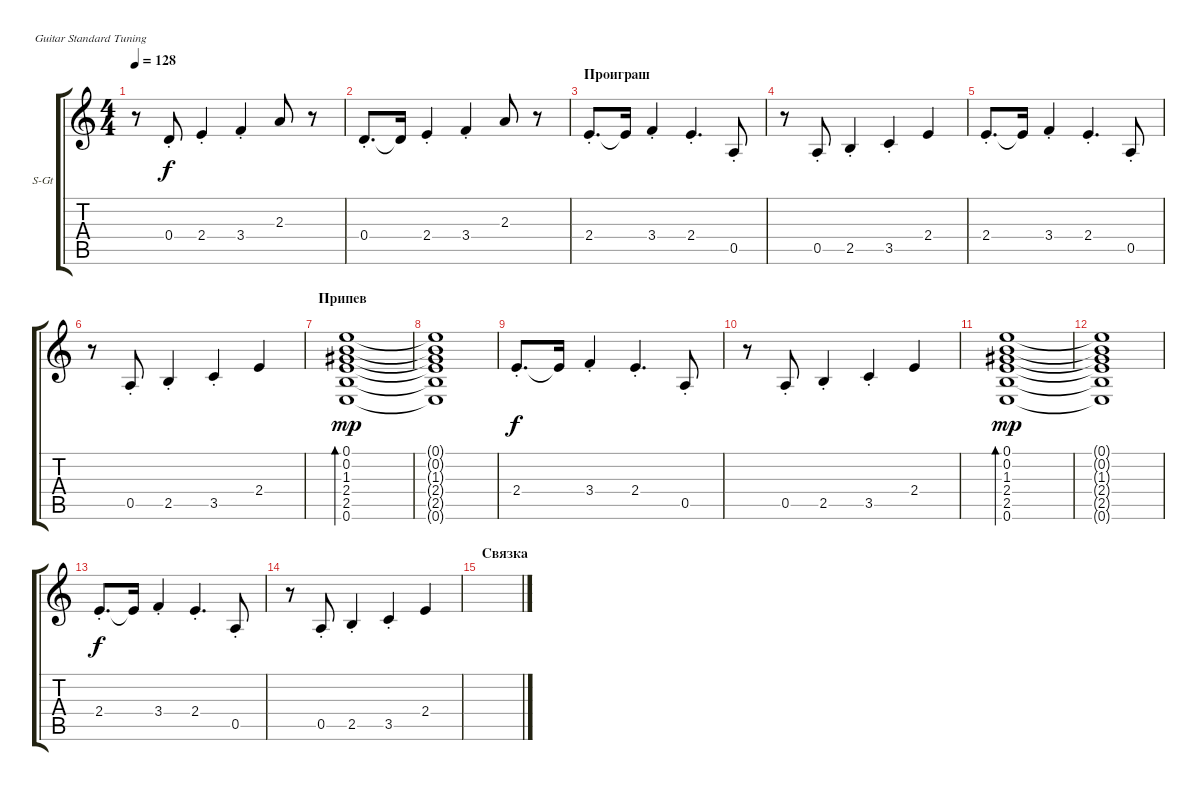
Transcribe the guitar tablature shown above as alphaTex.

\defaultSystemsLayout 4
\bracketExtendMode groupsimilarinstruments
\firstSystemTrackNameOrientation horizontal
\otherSystemsTrackNameOrientation horizontal
\track ("В. Бутусов (гитара)" "S-Gt") {instrument acousticguitarsteel}
\staff {score tabs}
\tuning (E4 B3 G3 D3 A2 E2)
\ts (4 4)
\tempo 128
\clef g2
\ks c
r.8{dy f} 0.4{st}.8 2.4{st}.4 3.4{st}.4 2.3.8 r.8 |
0.4{st}.8{d} 0.4{t}.16 2.4{st}.4 3.4{st}.4 2.3.8 r.8 |
\section ("" "Проиграш")
2.4{st}.8{d} 2.4{t}.16 3.4{st}.4 2.4{st}.4{d} 0.5{st}.8 |
r.8 0.5{st}.8 2.5{st}.4 3.5{st}.4 2.4.4 |
2.4{st}.8{d} 2.4{t}.16 3.4{st}.4 2.4{st}.4{d} 0.5{st}.8 |
r.8 0.5{st}.8 2.5{st}.4 3.5{st}.4 2.4.4 |
\section ("" "Припев")
(0.6 2.5 2.4 1.3 0.2 0.1).1{bd 82 dy mp} |
(0.6{t} 2.5{t} 2.4{t} 1.3{t} 0.2{t} 0.1{t}).1 |
2.4{st}.8{d dy f} 2.4{t}.16 3.4{st}.4 2.4{st}.4{d} 0.5{st}.8 |
r.8 0.5{st}.8 2.5{st}.4 3.5{st}.4 2.4.4 |
(0.6 2.5 2.4 1.3 0.2 0.1).1{bd 82 dy mp} |
(0.6{t} 2.5{t} 2.4{t} 1.3{t} 0.2{t} 0.1{t}).1 |
2.4{st}.8{d dy f} 2.4{t}.16 3.4{st}.4 2.4{st}.4{d} 0.5{st}.8 |
r.8 0.5{st}.8 2.5{st}.4 3.5{st}.4 2.4.4 |
\section ("" "Связка")
